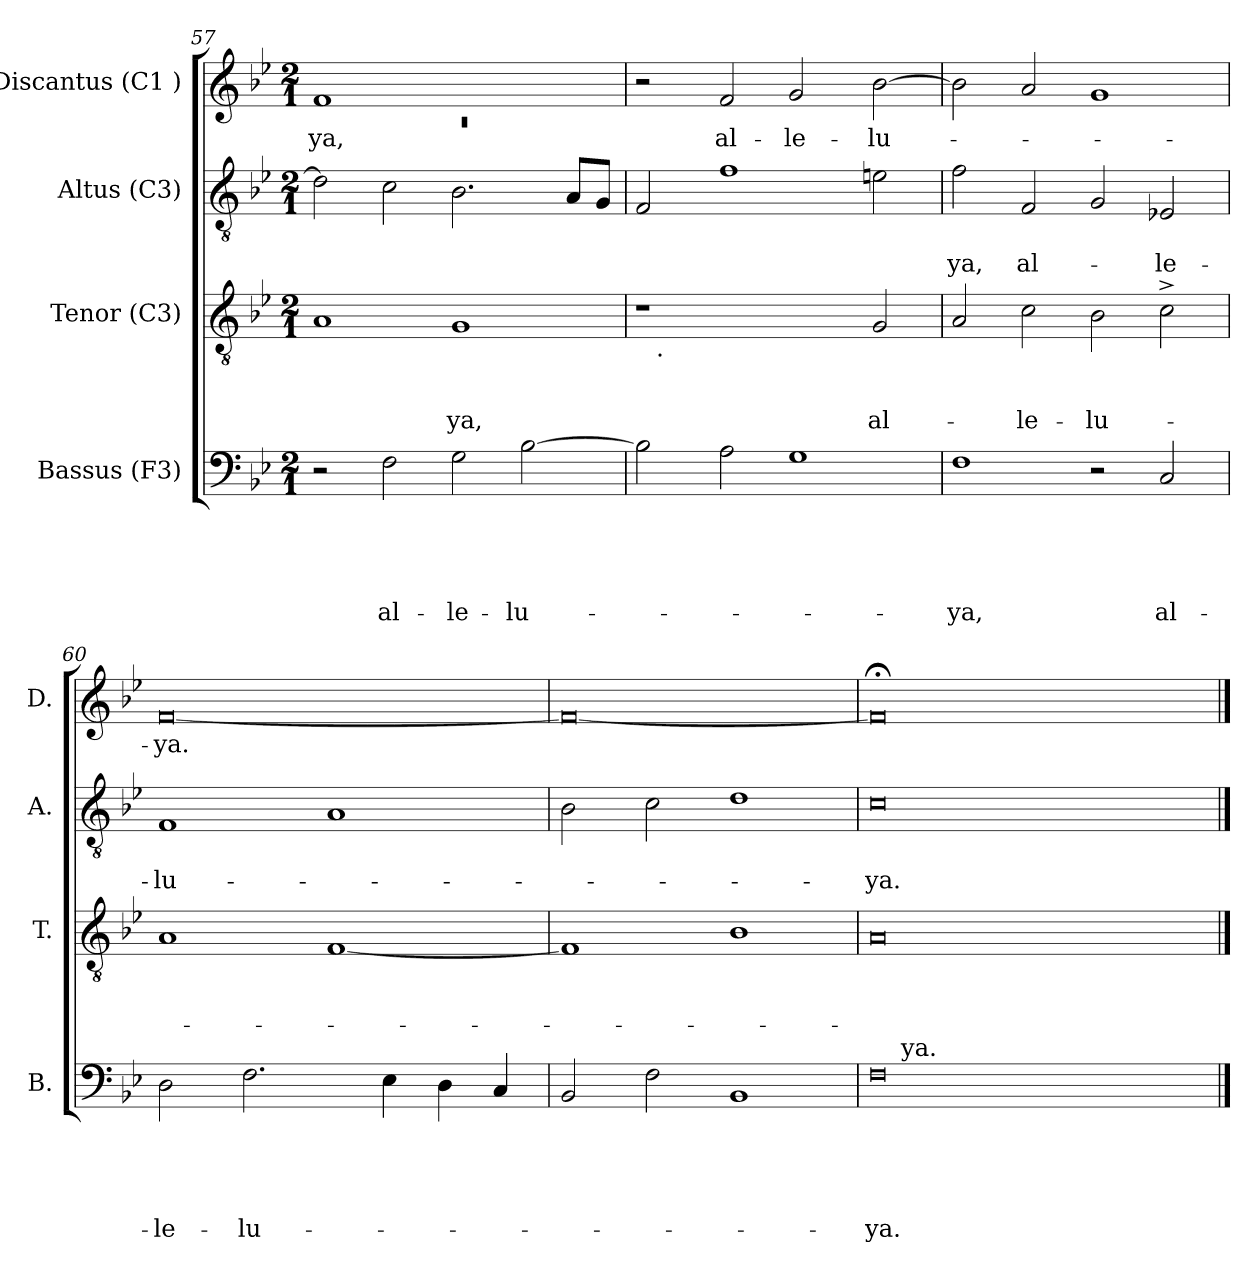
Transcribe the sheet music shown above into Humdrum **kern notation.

**kern	**text	**text	**text	**text	**text	**kern	**text	**text	**text	**kern	**text	**text	**kern	**text
*part4	*part4	*part4	*part4	*part4	*part4	*part3	*part3	*part3	*part3	*part2	*part2	*part2	*part1	*part1
*staff4	*staff4	*staff4	*staff4	*staff4	*staff4	*staff3	*staff3	*staff3	*staff3	*staff2	*staff2	*staff2	*staff1	*staff1
*I"Bassus (F3)	*	*	*	*	*	*I"Tenor (C3)	*	*	*	*I"Altus (C3)	*	*	*I"Discantus (C1 )	*
*I'B.	*	*	*	*	*	*I'T.	*	*	*	*I'A.	*	*	*I'D.	*
!!LO:LB:g=z
*clefF4	*	*	*	*	*	*clefGv2	*	*	*	*clefGv2	*	*	*clefG2	*
*k[b-e-]	*	*	*	*	*	*k[b-e-]	*	*	*	*k[b-e-]	*	*	*k[b-e-]	*
*B-:	*	*	*	*	*	*B-:	*	*	*	*B-:	*	*	*B-:	*
*M2/1	*	*	*	*	*	*M2/1	*	*	*	*M2/1	*	*	*M2/1	*
=57	=57	=57	=57	=57	=57	=57	=57	=57	=57	=57	=57	=57	=57	=57
*	*	*	*	*	*	*	*	*	*	*	*	*	*^	*
!	!	!	!	!	!	!	!	!	!	!	!	!	!	!LO:N:vis=1	!LO:LY:b
2r	.	.	.	.	.	1A	.	.	.	2d\]	.	.	1f	0rc	-ya,
!	!	!	!	!	!LO:LY:b	!	!	!	!	!	!	!	!	!	!
2F\	.	.	.	.	al-	.	.	.	.	2c\	.	.	.	.	.
!	!	!	!	!	!LO:LY:b	!	!	!	!LO:LY:b	!	!	!	!	!	!
2G\	.	.	.	.	-le-	1G	.	.	-ya,	2.B-\	.	.	1ryy	.	.
!	!	!	!	!	!LO:LY:b	!	!	!	!	!	!	!	!	!	!
[>2B-\	.	.	.	.	-lu-	.	.	.	.	.	.	.	.	.	.
.	.	.	.	.	.	.	.	.	.	8A/L	.	.	.	.	.
.	.	.	.	.	.	.	.	.	.	8G/J	.	.	.	.	.
*	*	*	*	*	*	*	*	*	*	*	*	*	*v	*v	*
=58	=58	=58	=58	=58	=58	=58	=58	=58	=58	=58	=58	=58	=58	=58
*	*	*	*	*	*	*^	*	*	*	*	*	*	*	*
2B-\]	.	.	.	.	.	1r	16ryy	.	.	.	2F/	.	.	2r	.
!	!	!	!	!	!	!	!LO:TX:b:t=.	!	!	!	!	!	!	!	!
.	.	.	.	.	.	.	1ryy	.	.	.	.	.	.	.	.
!	!	!	!	!	!	!	!	!	!	!	!	!	!	!	!LO:LY:b
2A\	.	.	.	.	.	.	.	.	.	.	1f	.	.	2f/	al-
!	!	!	!	!	!	!	!	!	!	!	!	!	!	!	!LO:LY:b
1G	.	.	.	.	.	2ryy	.	.	.	.	.	.	.	2g/	-le-
.	.	.	.	.	.	.	2...ryy	.	.	.	.	.	.	.	.
!	!	!	!	!	!	!	!	!	!	!LO:LY:b	!	!	!	!	!LO:LY:b
.	.	.	.	.	.	2G/	.	.	.	al-	2e\	.	.	[>2b-\	-lu-
=59	=59	=59	=59	=59	=59	=59	=59	=59	=59	=59	=59	=59	=59	=59	=59
!	!	!	!	!	!LO:LY:b	!	!	!	!	!	!	!	!LO:LY:b	!	!
*	*	*	*	*	*	*v	*v	*	*	*	*	*	*	*	*
1F	.	.	.	.	-ya,	2A/	.	.	.	2f\	.	-ya,	2b-\]	.
!	!	!	!	!	!	!	!	!	!LO:LY:b	!	!	!LO:LY:b	!	!
.	.	.	.	.	.	2c\	.	.	-le-	2F/	.	al-	2a/	.
!	!	!	!	!	!	!	!	!	!LO:LY:b	!	!	!	!	!
2r	.	.	.	.	.	2B-\	.	.	-lu-	2G/	.	.	1g	.
!	!	!	!	!	!LO:LY:b	!	!	!	!	!	!	!LO:LY:b	!	!
2C/	.	.	.	.	al-	2c^>\	.	.	.	2E-X/	.	-le-	.	.
!!LO:PB:g=z
=60	=60	=60	=60	=60	=60	=60	=60	=60	=60	=60	=60	=60	=60	=60
!	!	!	!	!	!LO:LY:b	!	!	!	!	!	!	!LO:LY:b	!	!LO:LY:b:rj
2D\	.	.	.	.	-le-	1A	.	.	.	1F	.	-lu-	[<0f	-ya.
!	!	!	!	!	!LO:LY:b	!	!	!	!	!	!	!	!	!
2.F\	.	.	.	.	-lu-	.	.	.	.	.	.	.	.	.
.	.	.	.	.	.	[<1F	.	.	.	1A	.	.	.	.
4E-\	.	.	.	.	.	.	.	.	.	.	.	.	.	.
4D\	.	.	.	.	.	.	.	.	.	.	.	.	.	.
4C/	.	.	.	.	.	.	.	.	.	.	.	.	.	.
=61	=61	=61	=61	=61	=61	=61	=61	=61	=61	=61	=61	=61	=61	=61
2BB-/	.	.	.	.	.	1F]	.	.	.	2B-\	.	.	0f_	.
2F\	.	.	.	.	.	.	.	.	.	2c\	.	.	.	.
1BB-	.	.	.	.	.	1B-	.	.	.	1d	.	.	.	.
=62	=62	=62	=62	=62	=62	=62	=62	=62	=62	=62	=62	=62	=62	=62
!	!	!	!	!	!LO:LY:b	!	!	!	!	!	!	!LO:LY:b	!	!
*^	*	*	*	*	*	*	*	*	*	*	*	*	*	*
0F	16.ryy	.	.	.	.	-ya.	0A	.	.	.	0c	.	-ya.	0f;]	.
!	!LO:TX:a:t=ya.	!	!	!	!	!	!	!	!	!	!	!	!	!	!
.	1ryy	.	.	.	.	.	.	.	.	.	.	.	.	.	.
.	2ryy	.	.	.	.	.	.	.	.	.	.	.	.	.	.
.	4ryy	.	.	.	.	.	.	.	.	.	.	.	.	.	.
.	8ryy	.	.	.	.	.	.	.	.	.	.	.	.	.	.
.	32ryy	.	.	.	.	.	.	.	.	.	.	.	.	.	.
*v	*v	*	*	*	*	*	*	*	*	*	*	*	*	*	*
==	==	==	==	==	==	==	==	==	==	==	==	==	==	==
*-	*-	*-	*-	*-	*-	*-	*-	*-	*-	*-	*-	*-	*-	*-
